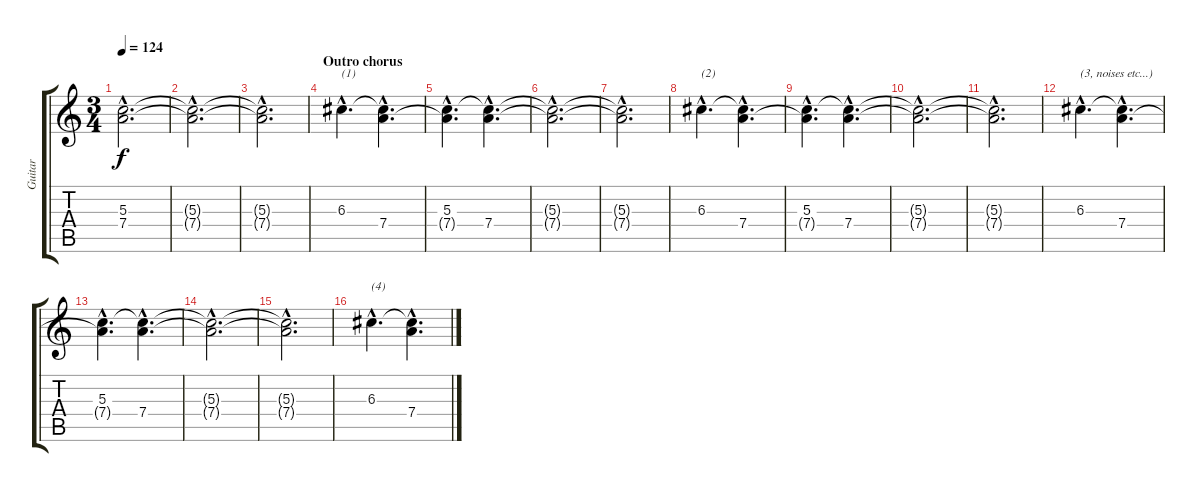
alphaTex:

\track ("Guitar" "Guitar") {instrument distortionguitar}
\staff {score tabs}
\tuning (E4 B3 G3 D3 A2 E2) {hide}
\ts (3 4)
\tempo 124
\clef g2
\ks c
(5.3{hac} 7.4{hac t}).2{d dy f} |
(5.3{hac t} 7.4{hac t}).2{d} |
(5.3{hac t} 7.4{hac t}).2{d} |
\section ("" "Outro chorus")
6.3{hac}.4{d txt "(1)"} (6.3{hac t} 7.4{hac}).4{d} |
(5.3{hac} 7.4{hac t}).4{d} (5.3{hac t} 7.4{hac}).4{d} |
(5.3{hac t} 7.4{hac t}).2{d} |
(5.3{hac t} 7.4{hac t}).2{d} |
6.3{hac}.4{d txt "(2)"} (6.3{hac t} 7.4{hac}).4{d} |
(5.3{hac} 7.4{hac t}).4{d} (5.3{hac t} 7.4{hac}).4{d} |
(5.3{hac t} 7.4{hac t}).2{d} |
(5.3{hac t} 7.4{hac t}).2{d} |
6.3{hac}.4{d txt "(3, noises etc...)"} (6.3{hac t} 7.4{hac}).4{d} |
(5.3{hac} 7.4{hac t}).4{d} (5.3{hac t} 7.4{hac}).4{d} |
(5.3{hac t} 7.4{hac t}).2{d} |
(5.3{hac t} 7.4{hac t}).2{d} |
6.3{hac}.4{d txt "(4)"} (6.3{hac t} 7.4{hac}).4{d}
